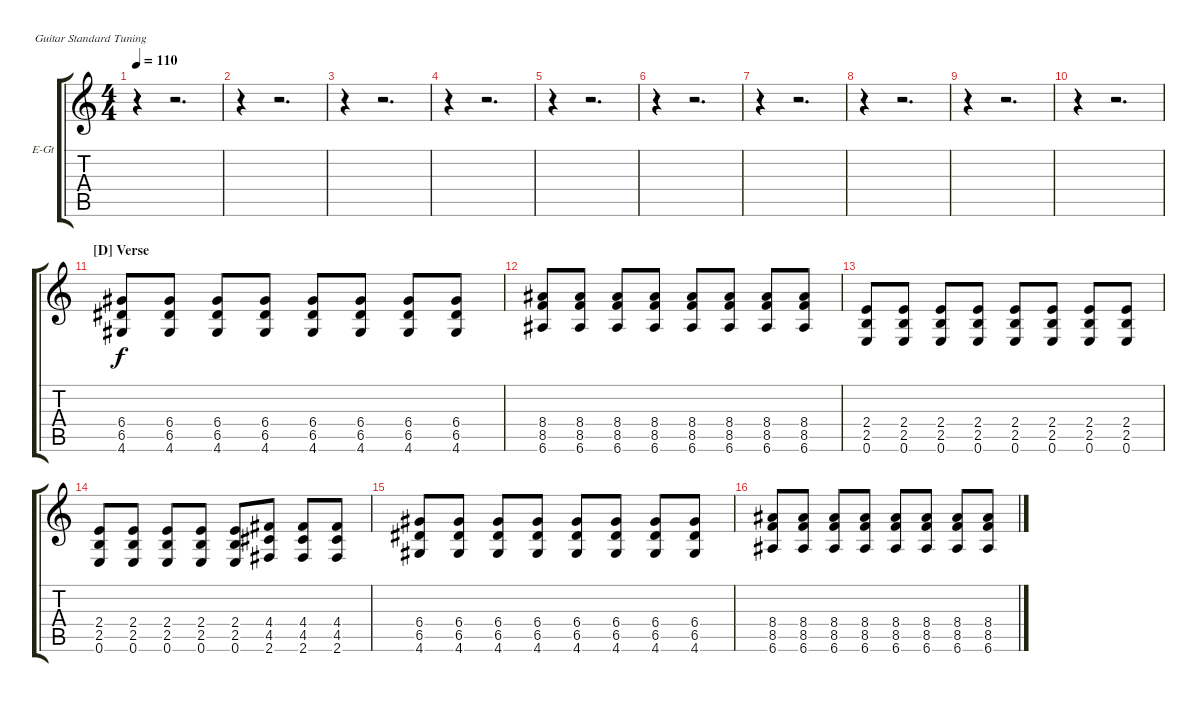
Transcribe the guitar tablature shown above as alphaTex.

\bracketExtendMode groupsimilarinstruments
\firstSystemTrackNameOrientation horizontal
\otherSystemsTrackNameOrientation horizontal
\track ("Electric Guitar 1" "E-Gt") {instrument electricguitarclean}
\staff {score tabs}
\tuning (E4 B3 G3 D3 A2 E2)
\ts (4 4)
\tempo 110
\clef g2
\scale
0.333333
\ks c
r.4{dy f} r.2{d} |
\scale
0.333333 r.4 r.2{d} |
\scale
0.333333 r.4 r.2{d} |
\scale
0.333333 r.4 r.2{d} |
\scale
0.333333 r.4 r.2{d} |
\scale
0.333333 r.4 r.2{d} |
\scale
0.333333 r.4 r.2{d} |
\scale
0.333333 r.4 r.2{d} |
\scale
0.333333 r.4 r.2{d} |
\scale
0.333333 r.4 r.2{d} |
\section ("D" "Verse")
\scale
0.333333 (6.4 6.5 4.6).8 (6.4 6.5 4.6).8 (6.4 6.5 4.6).8 (6.4 6.5 4.6).8 (6.4 6.5 4.6).8 (6.4 6.5 4.6).8 (6.4 6.5 4.6).8 (6.4 6.5 4.6).8 |
\scale
0.333333 (8.4 8.5 6.6).8 (8.4 8.5 6.6).8 (8.4 8.5 6.6).8 (8.4 8.5 6.6).8 (8.4 8.5 6.6).8 (8.4 8.5 6.6).8 (8.4 8.5 6.6).8 (8.4 8.5 6.6).8 |
\scale
0.333333 (2.4 2.5 0.6).8 (2.4 2.5 0.6).8 (2.4 2.5 0.6).8 (2.4 2.5 0.6).8 (2.4 2.5 0.6).8 (2.4 2.5 0.6).8 (2.4 2.5 0.6).8 (2.4 2.5 0.6).8 |
\scale
0.333333 (2.4 2.5 0.6).8 (2.4 2.5 0.6).8 (2.4 2.5 0.6).8 (2.4 2.5 0.6).8 (2.4 2.5 0.6).8 (4.4 4.5 2.6).8 (4.4 4.5 2.6).8 (4.4 4.5 2.6).8 |
\scale
0.333333 (6.4 6.5 4.6).8 (6.4 6.5 4.6).8 (6.4 6.5 4.6).8 (6.4 6.5 4.6).8 (6.4 6.5 4.6).8 (6.4 6.5 4.6).8 (6.4 6.5 4.6).8 (6.4 6.5 4.6).8 |
\scale
0.333333 (8.4 8.5 6.6).8 (8.4 8.5 6.6).8 (8.4 8.5 6.6).8 (8.4 8.5 6.6).8 (8.4 8.5 6.6).8 (8.4 8.5 6.6).8 (8.4 8.5 6.6).8 (8.4 8.5 6.6).8
